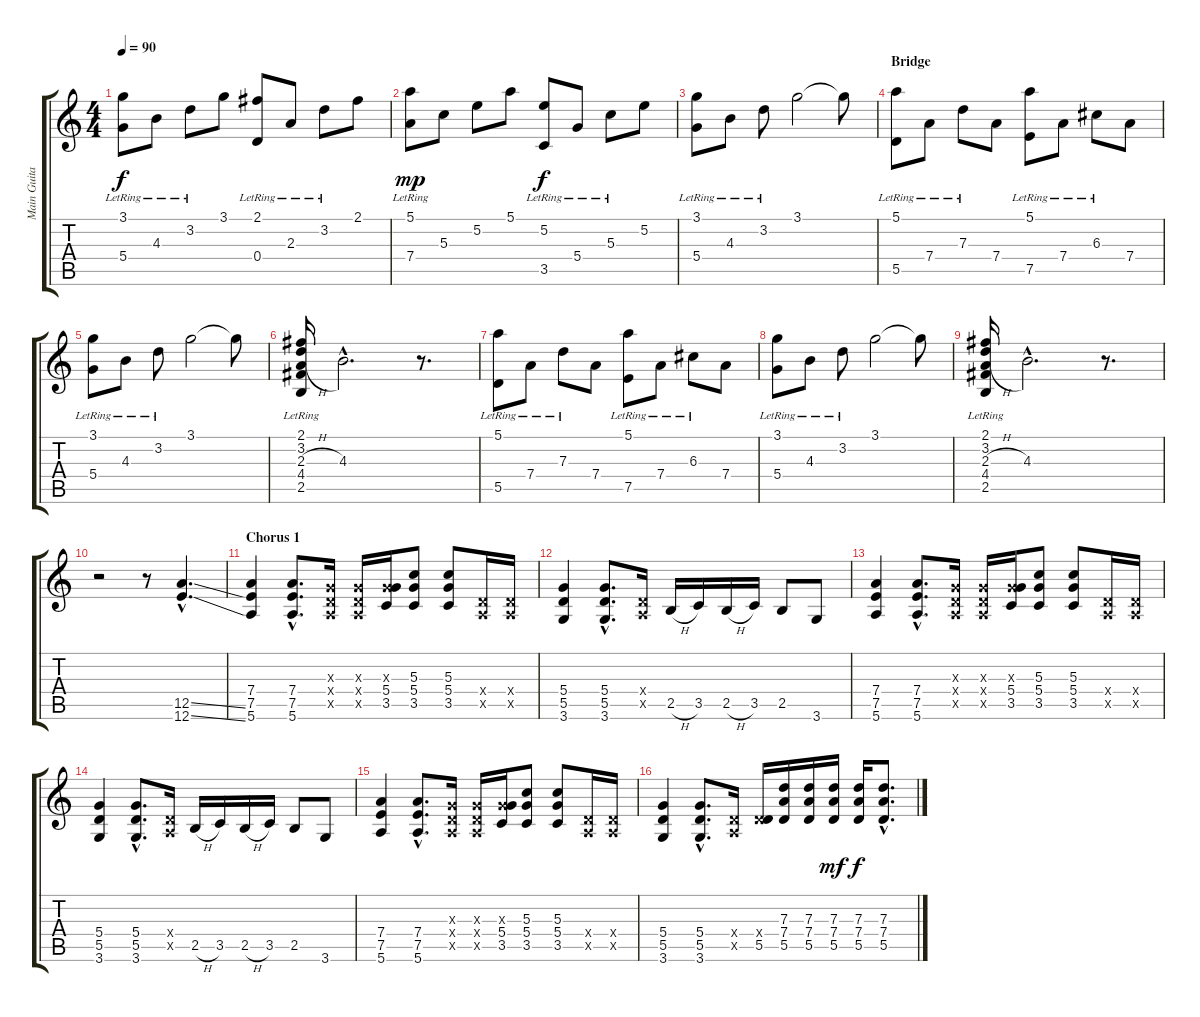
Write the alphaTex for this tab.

\track ("Main Guitar" "Main Guita") {instrument acousticguitarsteel}
\staff {score tabs}
\tuning (E4 B3 G3 D3 A2 E2) {hide}
\ts (4 4)
\tempo 90
\clef g2
\ks c
(3.1{lr} 5.4{lr}).8{dy f} 4.3{lr}.8 3.2{lr}.8 3.1.8 (2.1{lr} 0.4{lr}).8 2.3{lr}.8 3.2{lr}.8 2.1.8 |
(5.1{lr} 7.4{lr}).8{dy mp} 5.3.8 5.2.8 5.1.8 (5.2{lr} 3.5{lr}).8{dy f} 5.4{lr}.8 5.3{lr}.8 5.2.8 |
(3.1{lr} 5.4{lr}).8 4.3{lr}.8 3.2{lr}.8 3.1.2 3.1{t}.8 |
\section ("" "Bridge")
(5.1 5.5{lr}).8 7.4{lr}.8 7.3{lr}.8 7.4.8 (5.1{lr} 7.5{lr}).8 7.4{lr}.8 6.3{lr}.8 7.4.8 |
(3.1{lr} 5.4{lr}).8 4.3{lr}.8 3.2{lr}.8 3.1.2 3.1{t}.8 |
(2.1{lr} 3.2{lr} 2.3{h} 4.4{lr} 2.5{lr}).16 4.3{hac}.2{d} r.8{d} |
(5.1 5.5{lr}).8 7.4{lr}.8 7.3{lr}.8 7.4.8 (5.1{lr} 7.5{lr}).8 7.4{lr}.8 6.3{lr}.8 7.4.8 |
(3.1{lr} 5.4{lr}).8 4.3{lr}.8 3.2{lr}.8 3.1.2 3.1{t}.8 |
(2.1{lr} 3.2{lr} 2.3{h} 4.4{lr} 2.5{lr}).16 4.3{hac}.2{d} r.8{d} |
r.2{volume 12 instrument distortionguitar} r.8 (12.5{ss hac} 12.6{ss hac}).4{d} |
\section ("" "Chorus 1")
(7.4 7.5 5.6).4 (7.4{hac} 7.5{hac} 5.6{hac}).8{d} (0.3{x} 0.4{x} 0.5{x}).16 (0.3{x} 0.4{x} 0.5{x}).16 (0.3{x} 5.4 3.5).16 (5.3 5.4 3.5).8 (5.3 5.4 3.5).8 (0.4{x} 0.5{x}).16 (0.4{x} 0.5{x}).16 |
(5.4 5.5 3.6).4 (5.4{hac} 5.5{hac} 3.6{hac}).8{d} (0.4{x} 0.5{x}).16 2.5{h}.16 3.5.16 2.5{h}.16 3.5.16 2.5.8 3.6.8 |
(7.4 7.5 5.6).4 (7.4{hac} 7.5{hac} 5.6{hac}).8{d} (0.3{x} 0.4{x} 0.5{x}).16 (0.3{x} 0.4{x} 0.5{x}).16 (0.3{x} 5.4 3.5).16 (5.3 5.4 3.5).8 (5.3 5.4 3.5).8 (0.4{x} 0.5{x}).16 (0.4{x} 0.5{x}).16 |
(5.4 5.5 3.6).4 (5.4{hac} 5.5{hac} 3.6{hac}).8{d} (0.4{x} 0.5{x}).16 2.5{h}.16 3.5.16 2.5{h}.16 3.5.16 2.5.8 3.6.8 |
(7.4 7.5 5.6).4 (7.4{hac} 7.5{hac} 5.6{hac}).8{d} (0.3{x} 0.4{x} 0.5{x}).16 (0.3{x} 0.4{x} 0.5{x}).16 (0.3{x} 5.4 3.5).16 (5.3 5.4 3.5).8 (5.3 5.4 3.5).8 (0.4{x} 0.5{x}).16 (0.4{x} 0.5{x}).16 |
(5.4 5.5 3.6).4 (5.4{hac} 5.5{hac} 3.6{hac}).8{d} (0.4{x} 0.5{x}).16 (0.4{x} 5.5).16 (7.3 7.4 5.5).16 (7.3 7.4 5.5).16 (7.3 7.4 5.5).16{dy mf} (7.3 7.4 5.5).16{dy f} (7.3{hac} 7.4{hac} 5.5{hac}).8{d}
